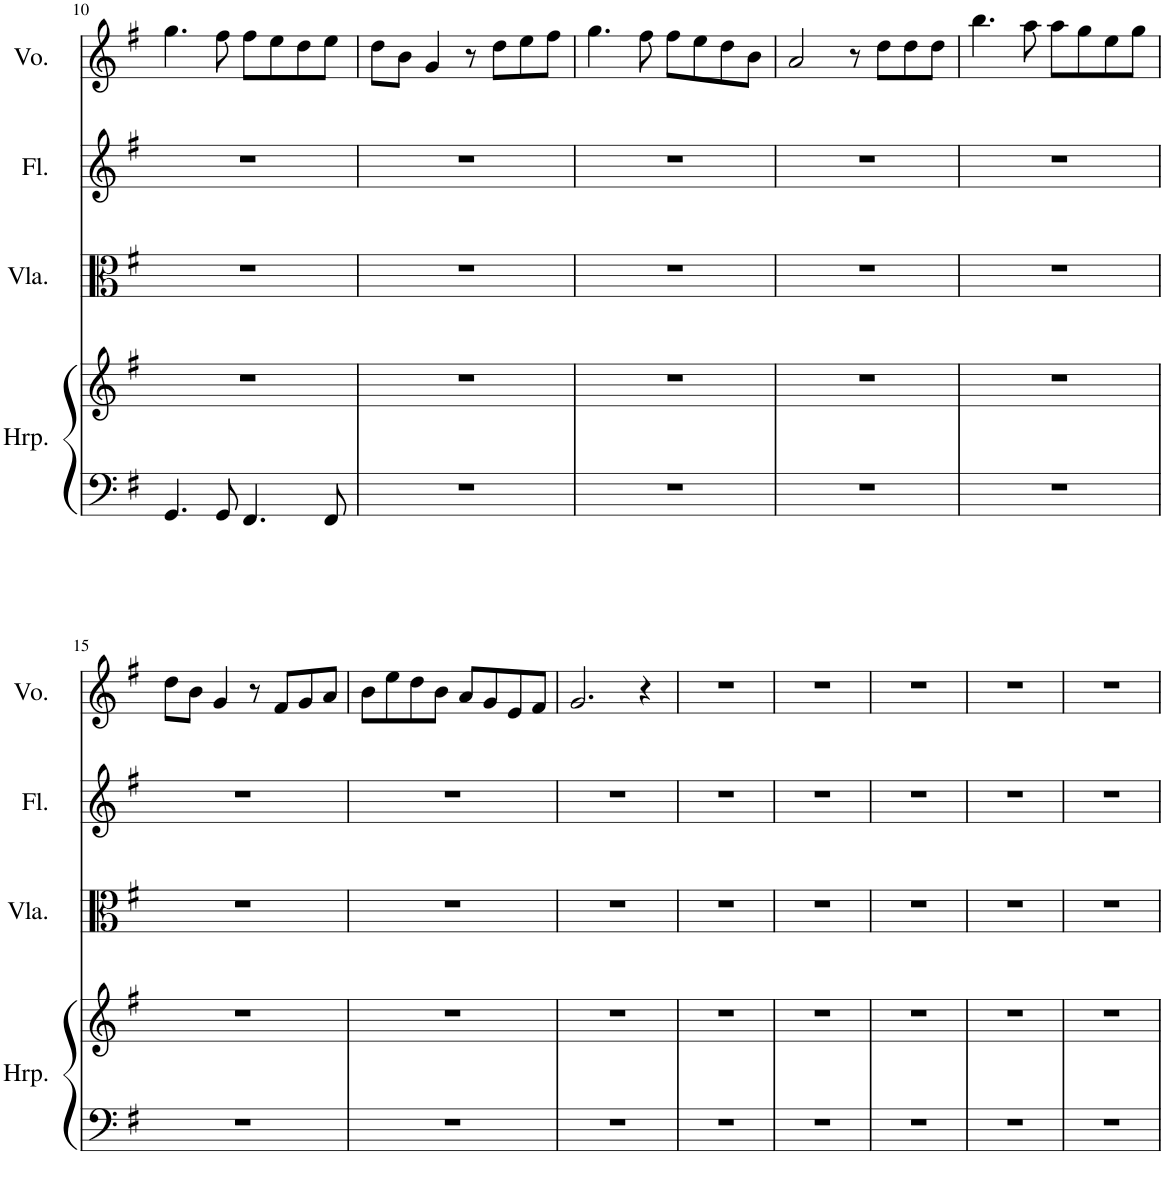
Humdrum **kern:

**kern	**kern	**kern	**kern	**kern
*part4	*part4	*part3	*part2	*part1
*staff5	*staff4	*staff3	*staff2	*staff1
*I"Harp	*	*I"Viola	*I"Flute	*I"Voice
*I'Hrp.	*	*I'Vla.	*I'Fl.	*I'Vo.
!!LO:PB:g=z
*clefF4	*clefG2	*clefC3	*clefG2	*clefG2
*k[f#]	*k[f#]	*k[f#]	*k[f#]	*k[f#]
*M4/4	*M4/4	*M4/4	*M4/4	*M4/4
=10	=10	=10	=10	=10
4.GG/	1r	1r	1r	4.gg\
8GG/	.	.	.	8ff#\
4.FF#/	.	.	.	8ff#\L
.	.	.	.	8ee\
.	.	.	.	8dd\
8FF#/	.	.	.	8ee\J
=11	=11	=11	=11	=11
1r	1r	1r	1r	8dd\L
.	.	.	.	8b\J
.	.	.	.	4g/
.	.	.	.	8r
.	.	.	.	8dd\L
.	.	.	.	8ee\
.	.	.	.	8ff#\J
=12	=12	=12	=12	=12
1r	1r	1r	1r	4.gg\
.	.	.	.	8ff#\
.	.	.	.	8ff#\L
.	.	.	.	8ee\
.	.	.	.	8dd\
.	.	.	.	8b\J
=13	=13	=13	=13	=13
1r	1r	1r	1r	2a/
.	.	.	.	8r
.	.	.	.	8dd\L
.	.	.	.	8dd\
.	.	.	.	8dd\J
=14	=14	=14	=14	=14
1r	1r	1r	1r	4.bb\
.	.	.	.	8aa\
.	.	.	.	8aa\L
.	.	.	.	8gg\
.	.	.	.	8ee\
.	.	.	.	8gg\J
!!LO:LB:g=z
=15	=15	=15	=15	=15
1r	1r	1r	1r	8dd\L
.	.	.	.	8b\J
.	.	.	.	4g/
.	.	.	.	8r
.	.	.	.	8f#/L
.	.	.	.	8g/
.	.	.	.	8a/J
=16	=16	=16	=16	=16
1r	1r	1r	1r	8b\L
.	.	.	.	8ee\
.	.	.	.	8dd\
.	.	.	.	8b\J
.	.	.	.	8a/L
.	.	.	.	8g/
.	.	.	.	8e/
.	.	.	.	8f#/J
=17	=17	=17	=17	=17
1r	1r	1r	1r	2.g/
.	.	.	.	4r
=18	=18	=18	=18	=18
1r	1r	1r	1r	1r
=19	=19	=19	=19	=19
1r	1r	1r	1r	1r
=20	=20	=20	=20	=20
1r	1r	1r	1r	1r
=21	=21	=21	=21	=21
1r	1r	1r	1r	1r
=22	=22	=22	=22	=22
1r	1r	1r	1r	1r
=	=	=	=	=
*-	*-	*-	*-	*-
